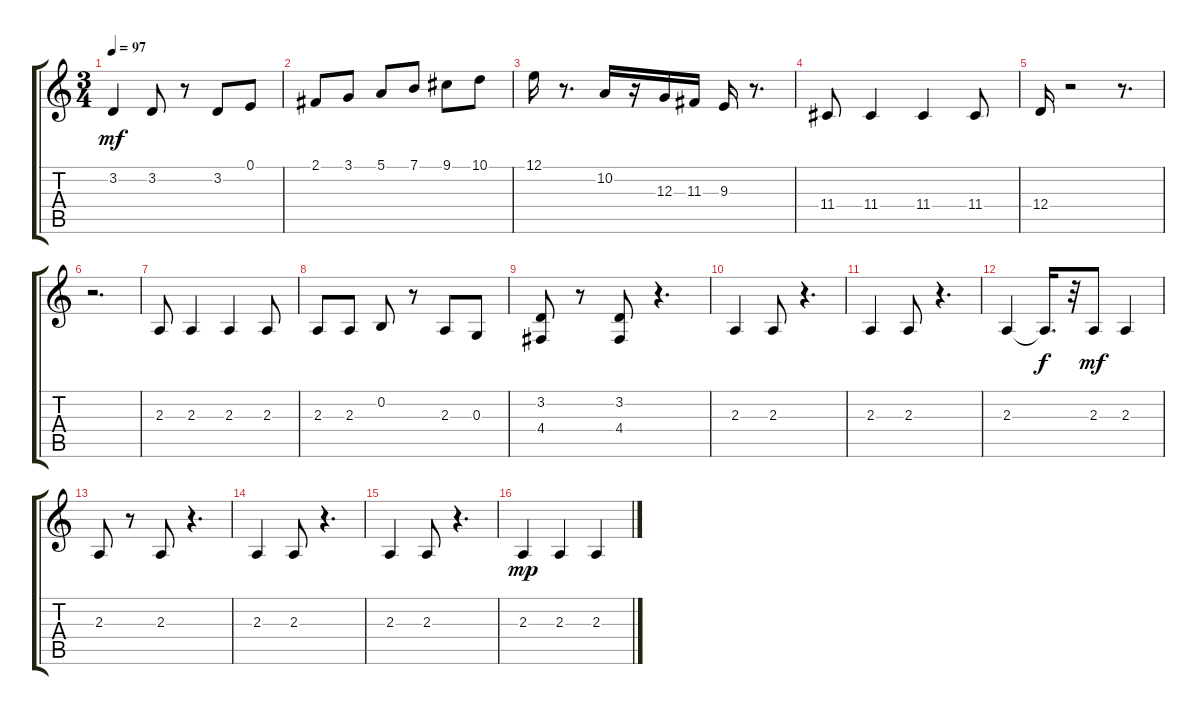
\track "" {instrument pizzicatostrings}
\staff {score tabs}
\tuning (E4 B3 G3 D3 A2 E2) {hide}
\ts (3 4)
\tempo 97
\clef g2
\ks c
3.2.4{dy mf} 3.2.8 r.8 3.2.8 0.1.8 |
2.1.8 3.1.8 5.1.8 7.1.8 9.1.8 10.1.8 |
12.1.16 r.8{d} 10.2.16 r.16 12.3.16 11.3.16 9.3.16 r.8{d} |
11.4.8 11.4.4 11.4.4 11.4.8 |
12.4.16 r.2 r.8{d} |
r.2{d} |
2.3.8 2.3.4 2.3.4 2.3.8 |
2.3.8 2.3.8 0.2.8 r.8 2.3.8 0.3.8 |
(3.2 4.4).8 r.8 (3.2 4.4).8 r.4{d} |
2.3.4 2.3.8 r.4{d} |
2.3.4 2.3.8 r.4{d} |
2.3.4 2.3{t}.16{d dy f} r.32 2.3.8{dy mf} 2.3.4 |
2.3.8 r.8 2.3.8 r.4{d} |
2.3.4 2.3.8 r.4{d} |
2.3.4 2.3.8 r.4{d} |
2.3.4{dy mp} 2.3.4 2.3.4
